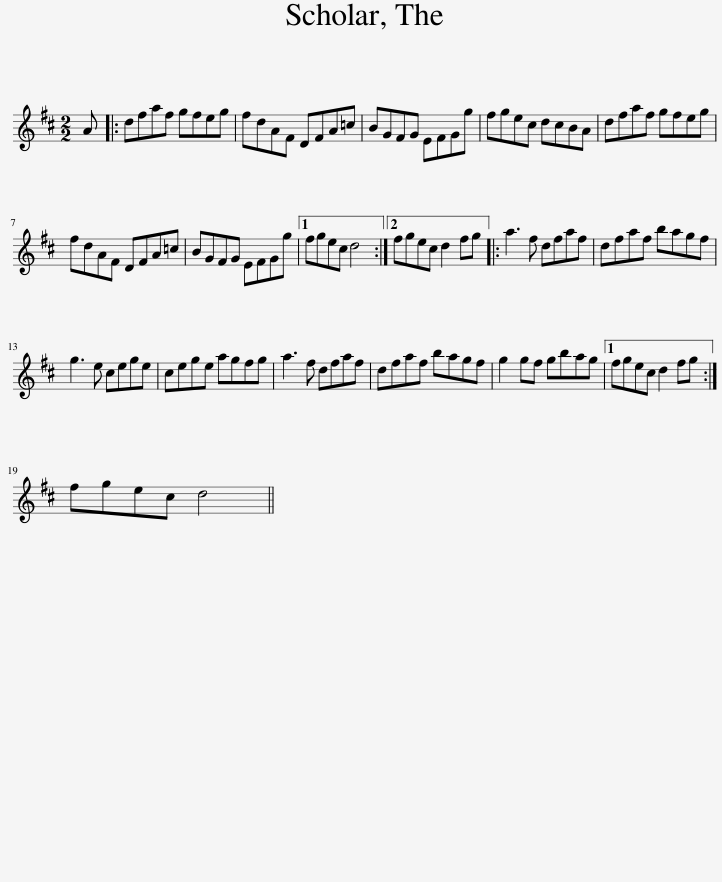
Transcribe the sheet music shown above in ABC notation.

X:1
L:1/8
M:2/2
I:linebreak $
K:D
V:1 treble
V:1
 A |: dfaf gfeg | fdAF DFA=c | BGFG EFGg | fgec dcBA | %5
 dfaf gfeg |$ fdAF DFA=c | BGFG EFGg |1 fgec d4 :|2 fgec d2 fg |: %10
 a3 f dfaf | dfaf bagf |$ g3 e cege | cege agfg | a3 f dfaf | %15
 dfaf bagf | g2 gf gbag |1 fgec d2 fg :|$ fgec d4 || %19
